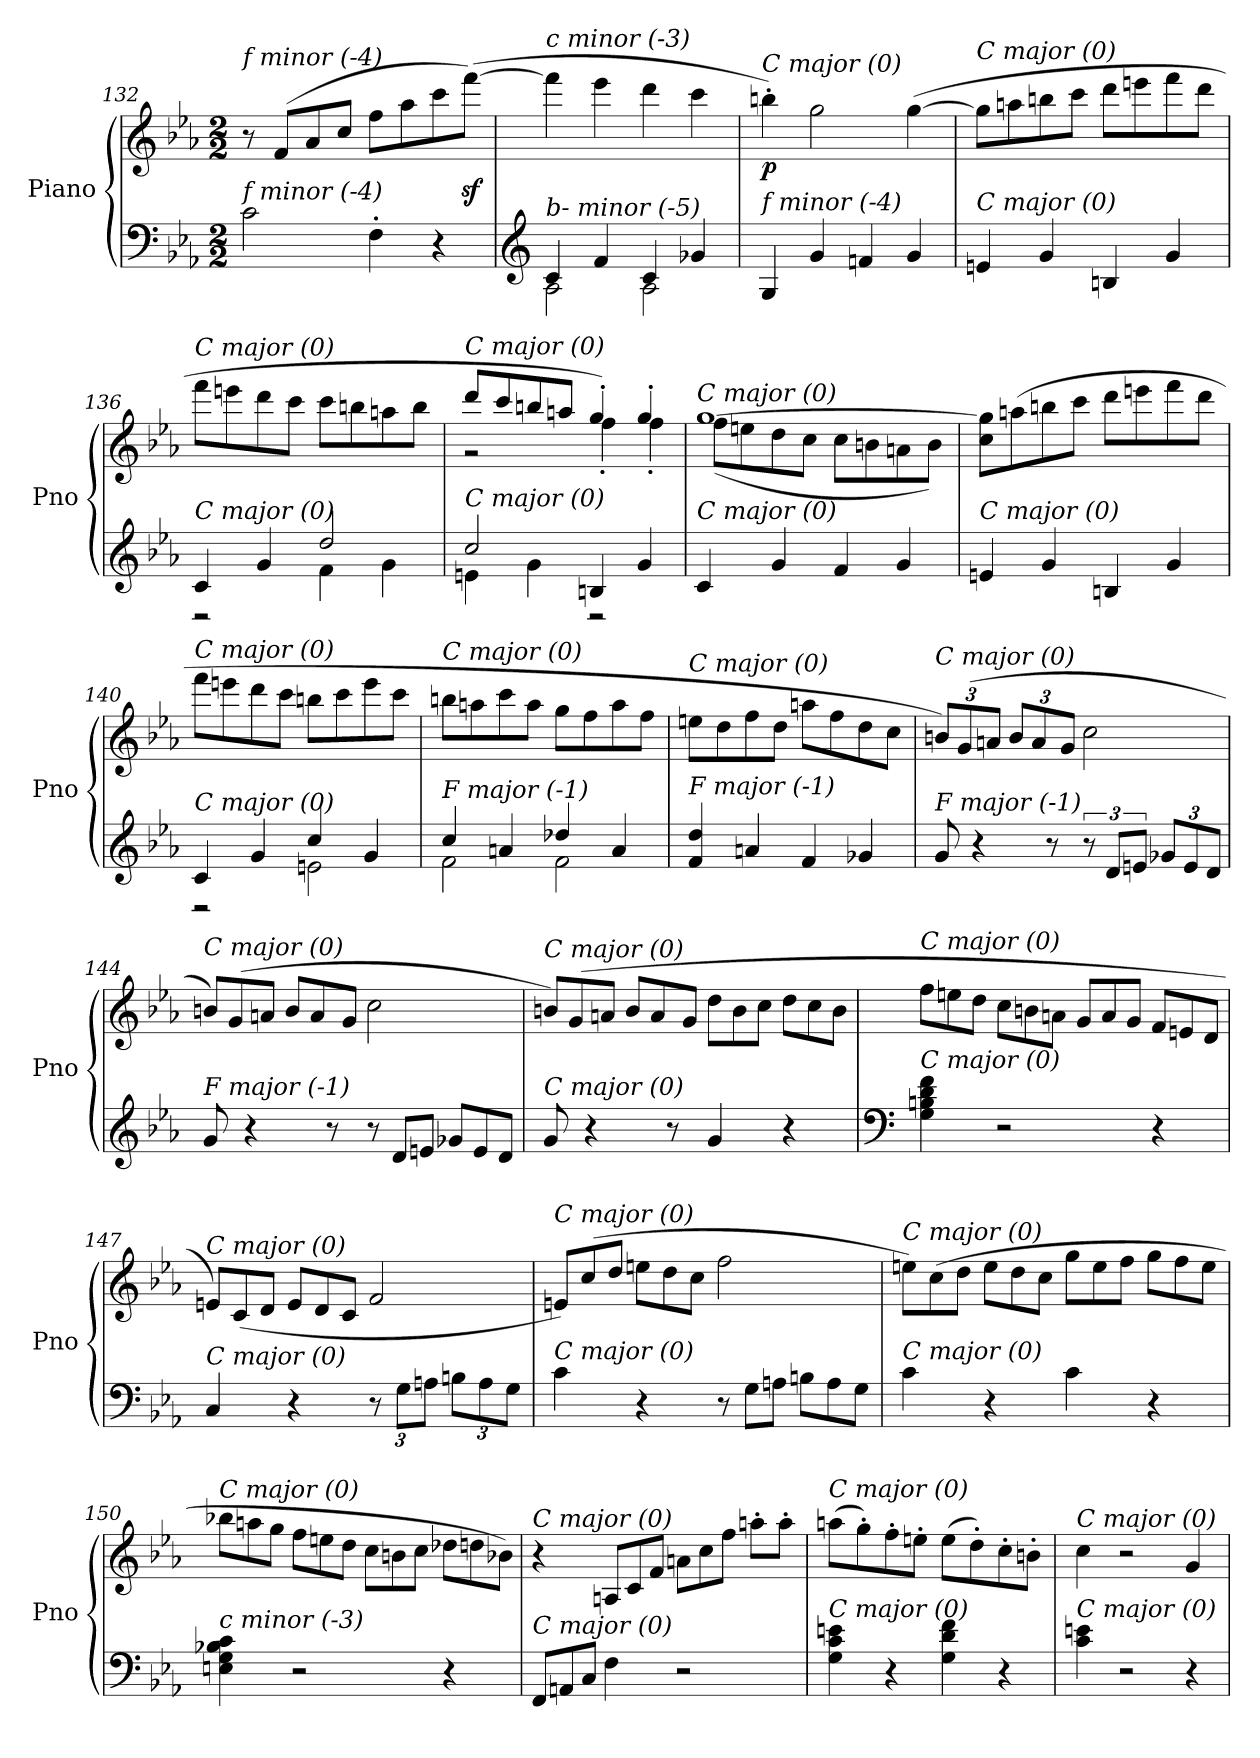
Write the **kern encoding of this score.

**kern	**kern	**dynam
*part1	*part1	*part1
*staff2	*staff1	*staff1/2
*I"Piano	*	*
*I'Pno	*	*
*clefF4	*clefG2	*
*k[b-e-a-]	*k[b-e-a-]	*
*M2/2	*M2/2	*
=132	=132	=132
!	!LO:TX:i:t=f minor (-4)	!
!LO:TX:i:t=f minor (-4)	!	!
2c\	8r	.
.	(>8f/L	.
.	8a-/	.
.	8cc/J	.
4F'\	8ff\L	.
.	8aa-\	.
4r	8ccc\	.
.	(>[8fffz<\J)	.
=133	=133	=133
*clefG2	*	*
*^	*	*
!	!	!LO:TX:i:t=c minor (-3)	!
!LO:TX:i:t=b- minor (-5)	!	!	!
4c/	2A-\	4fff\]	.
4f/	.	4eee-\	.
4c/	2A-\	4ddd\	.
4g-Xi/	.	4ccc\	.
*v	*v	*	*
=134	=134	=134
!	!LO:TX:i:t=C major (0)	!
!LO:TX:i:t=f minor (-4)	!	!
!	!	!LO:DY:b
4G/	4bbn'\)	p
!	!	!LO:DY:b
4g/	2gg\	other-dynamics
4fn/	.	.
4g/	(>[4gg\	.
=135	=135	=135
!	!LO:TX:i:t=C major (0)	!
!LO:TX:i:t=C major (0)	!	!
4en/	8gg\L]	.
.	8aan\	.
4g/	8bbn\	.
.	8ccc\J	.
4Bn/	8ddd\L	.
.	8eeen\	.
4g/	8fff\	.
.	8ddd\J	.
!!LO:LB:g=z
=136	=136	=136
*^	*	*
!	!	!LO:TX:i:t=C major (0)	!
!LO:TX:i:t=C major (0)	!	!	!
4c/	2r	8fff\L	.
.	.	8eeen\	.
4g/	.	8ddd\	.
.	.	8ccc\J	.
2dd/	4f\	8ccc\L	.
.	.	8bbn\	.
.	4g\	8aan\	.
.	.	8bb\J	.
=137	=137	=137	=137
*	*	*^	*
!	!	!LO:TX:i:t=C major (0)	!	!
!LO:TX:i:t=C major (0)	!	!	!	!
2cc/	4en\	8ddd/L	2r	.
.	.	8ccc/	.	.
.	4g\	8bbn/	.	.
.	.	8aan/J	.	.
4Bn/	2r	4gg'/)	4ff'\	.
4g/	.	4gg'/	4ff'\	.
*v	*v	*	*	*
=138	=138	=138	=138
!	!LO:TX:i:t=C major (0)	!	!
!LO:TX:i:t=C major (0)	!	!	!
4c/	[1gg	(<8ff\L	.
.	.	8een\	.
4g/	.	8dd\	.
.	.	8cc\J	.
4f/	.	8cc\L	.
.	.	8bn\	.
4g/	.	8an\	.
.	.	8b\J)	.
!!LO:LB:g=z
=139	=139	=139	=139
!	!LO:TX:i:t=C major (0)	!	!
!LO:TX:i:t=C major (0)	!	!	!
*	*v	*v	*
4en/	8cc\ 8gg\]L	.
.	(>8aan\	.
4g/	8bbn\	.
.	8ccc\J	.
4Bn/	8ddd\L	.
.	8eeen\	.
4g/	8fff\	.
.	8ddd\J	.
=140	=140	=140
*^	*	*
!	!	!LO:TX:i:t=C major (0)	!
!LO:TX:i:t=C major (0)	!	!	!
4c/	2r	8fff\L	.
.	.	8eeen\	.
4g/	.	8ddd\	.
.	.	8ccc\J	.
!	!	!	!LO:DY:b
4cc/	2en\	8bbn\L	other-dynamics
.	.	8ccc\	.
4g/	.	8eee\	.
.	.	8ccc\J	.
=141	=141	=141	=141
!	!	!LO:TX:i:t=C major (0)	!
!LO:TX:i:t=F major (-1)	!	!	!
4cc/	2f\	8bbn\L	.
.	.	8aan\	.
4an/	.	8ccc\	.
.	.	8aa\J	.
4dd-Xi/	2f\	8gg\L	.
.	.	8ff\	.
4a/	.	8aa\	.
.	.	8ff\J	.
*v	*v	*	*
=142	=142	=142
!	!LO:TX:i:t=C major (0)	!
!LO:TX:i:t=F major (-1)	!	!
4f/ 4dd/	8een\L	.
.	8dd\	.
4an/	8ff\	.
.	8dd\J	.
4f/	8aan\L	.
.	8ff\	.
4g-Xi/	8dd\	.
.	8cc\J	.
!!LO:LB:g=z
=143	=143	=143
!	!LO:TX:i:t=C major (0)	!
!LO:TX:i:t=F major (-1)	!	!
8g/	12bn/L)	.
.	(>12g/	.
4r	.	.
.	12an/J	.
.	12b/L	.
.	12a/	.
8r	.	.
.	12g/J	.
12r	2cc\	.
12d/L	.	.
12en/J	.	.
12g-Xi/L	.	.
12e/	.	.
12d/J	.	.
=144	=144	=144
*	*Xtuplet	*
!	!LO:TX:i:t=C major (0)	!
!LO:TX:i:t=F major (-1)	!	!
8g/	12bn/L)	.
.	(>12g/	.
4r	.	.
.	12an/J	.
.	12b/L	.
.	12a/	.
8r	.	.
.	12g/J	.
*Xtuplet	*	*
12r	2cc\	.
12d/L	.	.
12en/J	.	.
12g-Xi/L	.	.
12e/	.	.
12d/J	.	.
=145	=145	=145
!	!LO:TX:i:t=C major (0)	!
!LO:TX:i:t=C major (0)	!	!
8g/	12bn/L)	.
.	(>12g/	.
4r	.	.
.	12an/J	.
.	12b/L	.
.	12a/	.
8r	.	.
.	12g/J	.
4g/	12dd\L	.
.	12b\	.
.	12cc\J	.
4r	12dd\L	.
.	12cc\	.
.	12b\J	.
!!LO:LB:g=z
=146	=146	=146
*clefF4	*	*
!	!LO:TX:i:t=C major (0)	!
!LO:TX:i:t=C major (0)	!	!
4G\ 4Bn\ 4d\ 4f\	12ff\L	.
.	12een\	.
.	12dd\J	.
2r	12cc\L	.
.	12bn\	.
.	12an\J	.
.	12g/L	.
.	12a/	.
.	12g/J	.
4r	12f/L	.
.	12en/	.
.	12d/J	.
=147	=147	=147
!	!LO:TX:i:t=C major (0)	!
!LO:TX:i:t=C major (0)	!	!
4C/	12en/L)	.
.	(<12c/	.
.	12d/J	.
4r	12e/L	.
.	12d/	.
.	12c/J	.
*tuplet	*	*
*Xbrackettup	*	*
12r	2f/	.
12G\L	.	.
12An\J	.	.
12Bn\L	.	.
12A\	.	.
12G\J	.	.
=148	=148	=148
!	!LO:TX:i:t=C major (0)	!
!LO:TX:i:t=C major (0)	!	!
4c\	12en/L)	.
.	(>12cc/	.
.	12dd/J	.
4r	12een\L	.
.	12dd\	.
.	12cc\J	.
*Xtuplet	*	*
12r	2ff\	.
12G\L	.	.
12An\J	.	.
12Bn\L	.	.
12A\	.	.
12G\J	.	.
!!LO:PB:g=z
=149	=149	=149
!	!LO:TX:i:t=C major (0)	!
!LO:TX:i:t=C major (0)	!	!
4c\	12een\L)	.
.	(>12cc\	.
.	12dd\J	.
4r	12ee\L	.
.	12dd\	.
.	12cc\J	.
4c\	12gg\L	.
.	12ee\	.
.	12ff\J	.
4r	12gg\L	.
.	12ff\	.
.	12ee\J	.
=150	=150	=150
!	!LO:TX:i:t=C major (0)	!
!LO:TX:i:t=c minor (-3)	!	!
4En\ 4G\ 4B-X\ 4c\	12bb-X\L	.
.	12aan\	.
.	12gg\J	.
2r	12ff\L	.
.	12een\	.
.	12dd\J	.
.	12cc\L	.
.	12bn\	.
.	12cc\J	.
4r	12dd-Xi\L	.
.	12dd\	.
.	12b-X\J)	.
=151	=151	=151
!	!LO:TX:i:t=C major (0)	!
!LO:TX:i:t=C major (0)	!	!
12FF/L	4r	.
12AAn/	.	.
12C/J	.	.
4F\	12An/L	.
.	12c/	.
.	12f/J	.
2r	12an\L	.
.	12cc\	.
.	12ff\J	.
.	8aan'\L	.
.	8aa'\J	.
!!LO:LB:g=z
=152	=152	=152
!	!LO:TX:i:t=C major (0)	!
!LO:TX:i:t=C major (0)	!	!
4G\ 4c\ 4en\	(>8aan\L	.
.	8gg'\)	.
4r	8ff'\	.
.	8een'\J	.
4G\ 4d\ 4f\	(>8ee\L	.
.	8dd'\)	.
4r	8cc'\	.
.	8bn'\J	.
=153	=153	=153
!	!LO:TX:i:t=C major (0)	!
!LO:TX:i:t=C major (0)	!	!
4c\ 4en\	4cc\	.
2r	2r	.
4r	4g/	.
=	=	=
*-	*-	*-
